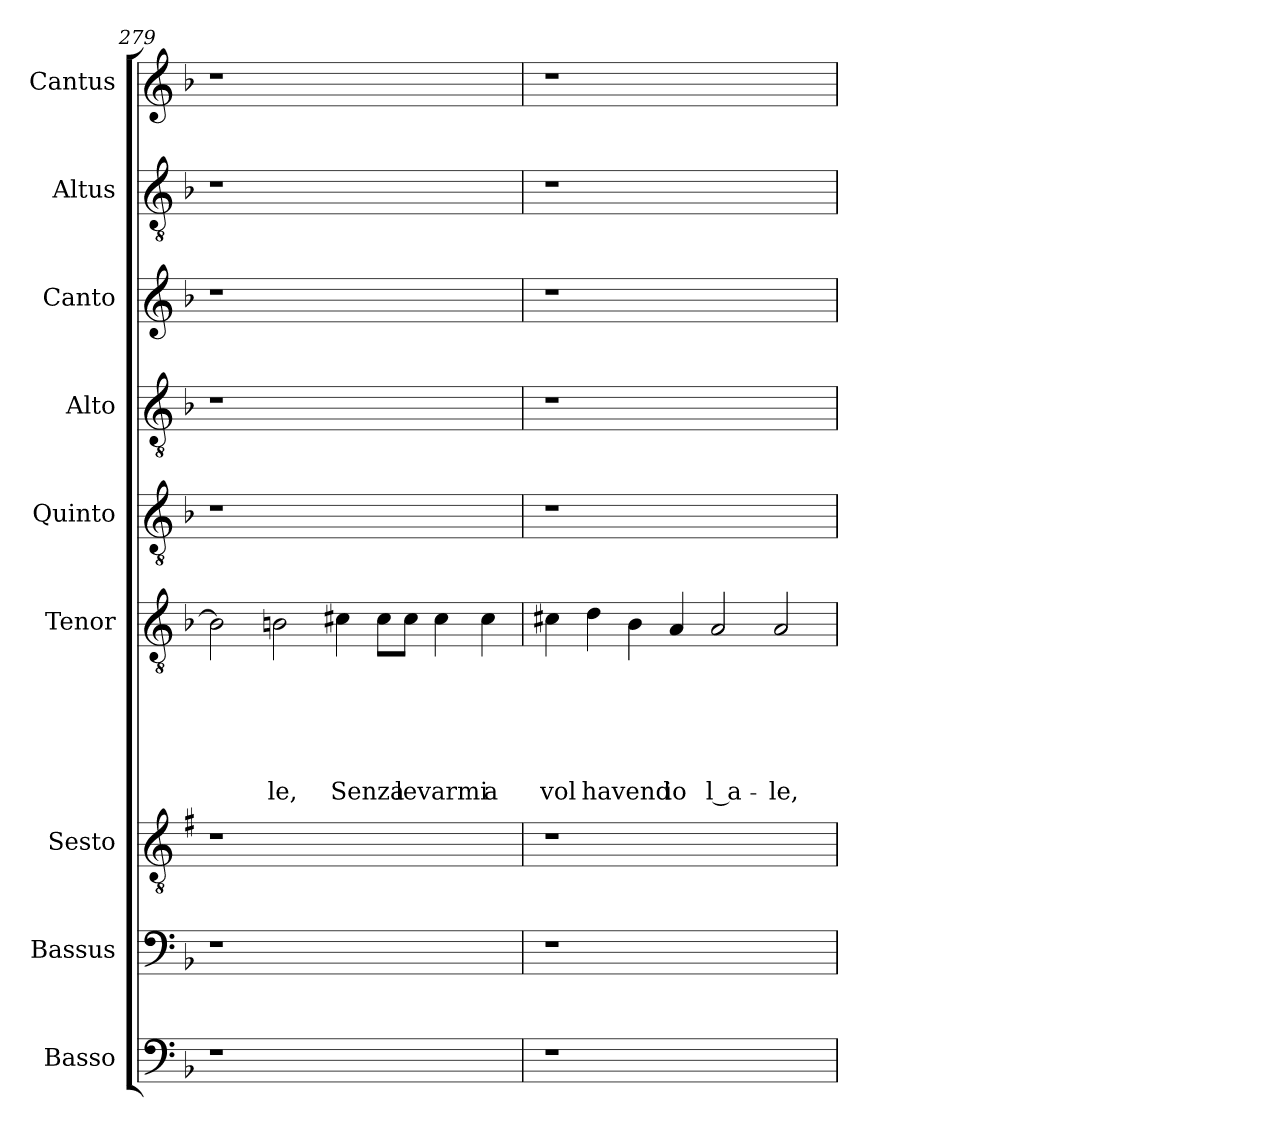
**kern	**kern	**kern	**kern	**text	**text	**text	**text	**text	**text	**kern	**kern	**kern	**kern	**kern
*part9	*part8	*part7	*part6	*part6	*part6	*part6	*part6	*part6	*part6	*part5	*part4	*part3	*part2	*part1
*staff9	*staff8	*staff7	*staff6	*staff6	*staff6	*staff6	*staff6	*staff6	*staff6	*staff5	*staff4	*staff3	*staff2	*staff1
*I"Basso	*I"Bassus	*I"Sesto	*I"Tenor	*	*	*	*	*	*	*I"Quinto	*I"Alto	*I"Canto	*I"Altus	*I"Cantus
*	*	*I'Sesto	*I'Tenor	*	*	*	*	*	*	*I'Quinto	*I'Alto	*I'Canto	*I'Altus	*I'Cantus
*clefF4	*clefF4	*clefGv2	*clefGv2	*	*	*	*	*	*	*clefGv2	*clefGv2	*clefG2	*clefGv2	*clefG2
*k[b-]	*k[b-]	*k[f#]	*k[b-]	*	*	*	*	*	*	*k[b-]	*k[b-]	*k[b-]	*k[b-]	*k[b-]
*F:	*F:	*G:	*F:	*	*	*	*	*	*	*F:	*F:	*F:	*F:	*F:
=279	=279	=279	=279	=279	=279	=279	=279	=279	=279	=279	=279	=279	=279	=279
1r	1r	1r	2B\]	.	.	.	.	.	.	1r	1r	1r	1r	1r
!	!	!	!	!	!	!	!	!	!LO:LY:b	!	!	!	!	!
.	.	.	2Bn\	.	.	.	.	.	-le,	.	.	.	.	.
!	!	!	!	!	!	!	!	!	!LO:LY:b	!	!	!	!	!
1ryy	1ryy	1ryy	4c#X\	.	.	.	.	.	Senza	1ryy	1ryy	1ryy	1ryy	1ryy
.	.	.	8c#\L	.	.	.	.	.	.	.	.	.	.	.
!	!	!	!	!	!	!	!	!	!LO:LY:b	!	!	!	!	!
.	.	.	8c#\J	.	.	.	.	.	levarmi	.	.	.	.	.
.	.	.	4c#\	.	.	.	.	.	.	.	.	.	.	.
!	!	!	!	!	!	!	!	!	!LO:LY:b	!	!	!	!	!
.	.	.	4c#\	.	.	.	.	.	a	.	.	.	.	.
=280	=280	=280	=280	=280	=280	=280	=280	=280	=280	=280	=280	=280	=280	=280
!	!	!	!	!	!	!	!	!	!LO:LY:b	!	!	!	!	!
1r	1r	1r	4c#i\	.	.	.	.	.	vol	1r	1r	1r	1r	1r
!	!	!	!	!	!	!	!	!	!LO:LY:b	!	!	!	!	!
.	.	.	4d\	.	.	.	.	.	havend	.	.	.	.	.
.	.	.	4B-\	.	.	.	.	.	.	.	.	.	.	.
!	!	!	!	!	!	!	!	!	!LO:LY:b	!	!	!	!	!
.	.	.	4A/	.	.	.	.	.	io	.	.	.	.	.
!	!	!	!	!	!	!	!	!	!LO:LY:b:rj	!	!	!	!	!
1ryy	1ryy	1ryy	2A/	.	.	.	.	.	l a-	1ryy	1ryy	1ryy	1ryy	1ryy
!	!	!	!	!	!	!	!	!	!LO:LY:b	!	!	!	!	!
.	.	.	2A/	.	.	.	.	.	-le,	.	.	.	.	.
=	=	=	=	=	=	=	=	=	=	=	=	=	=	=
*-	*-	*-	*-	*-	*-	*-	*-	*-	*-	*-	*-	*-	*-	*-
